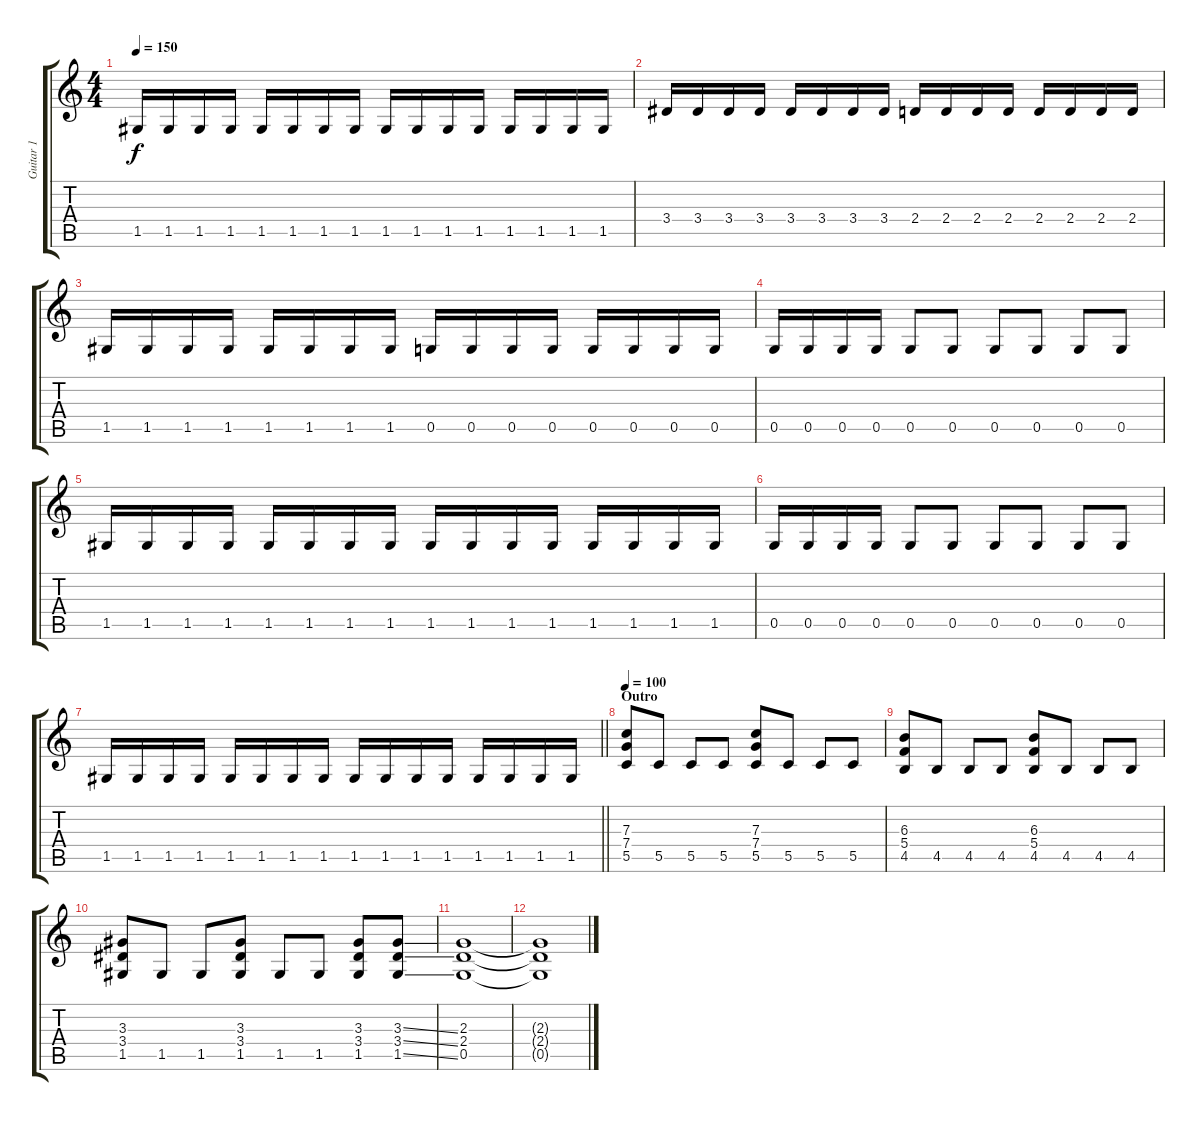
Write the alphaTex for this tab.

\track ("Guitar 1" "Guitar 1") {instrument distortionguitar}
\staff {score tabs}
\tuning (D4 A3 F3 C3 G2 D2) {hide}
\ts (4 4)
\tempo 150
\clef g2
\ks c
1.5.16{dy f} 1.5.16 1.5.16 1.5.16 1.5.16 1.5.16 1.5.16 1.5.16 1.5.16 1.5.16 1.5.16 1.5.16 1.5.16 1.5.16 1.5.16 1.5.16 |
3.4.16 3.4.16 3.4.16 3.4.16 3.4.16 3.4.16 3.4.16 3.4.16 2.4.16 2.4.16 2.4.16 2.4.16 2.4.16 2.4.16 2.4.16 2.4.16 |
1.5.16 1.5.16 1.5.16 1.5.16 1.5.16 1.5.16 1.5.16 1.5.16 0.5.16 0.5.16 0.5.16 0.5.16 0.5.16 0.5.16 0.5.16 0.5.16 |
0.5.16 0.5.16 0.5.16 0.5.16 0.5.8 0.5.8 0.5.8 0.5.8 0.5.8 0.5.8 |
1.5.16 1.5.16 1.5.16 1.5.16 1.5.16 1.5.16 1.5.16 1.5.16 1.5.16 1.5.16 1.5.16 1.5.16 1.5.16 1.5.16 1.5.16 1.5.16 |
0.5.16 0.5.16 0.5.16 0.5.16 0.5.8 0.5.8 0.5.8 0.5.8 0.5.8 0.5.8 |
\barLineRight lightlight
1.5.16 1.5.16 1.5.16 1.5.16 1.5.16 1.5.16 1.5.16 1.5.16 1.5.16 1.5.16 1.5.16 1.5.16 1.5.16 1.5.16 1.5.16 1.5.16 |
\section ("" "Outro")
\tempo 100
(7.3 7.4 5.5).8 5.5.8 5.5.8 5.5.8 (7.3 7.4 5.5).8 5.5.8 5.5.8 5.5.8 |
(6.3 5.4 4.5).8 4.5.8 4.5.8 4.5.8 (6.3 5.4 4.5).8 4.5.8 4.5.8 4.5.8 |
(3.3 3.4 1.5).8 1.5.8 1.5.8 (3.3 3.4 1.5).8 1.5.8 1.5.8 (3.3 3.4 1.5).8 (3.3{ss} 3.4{ss} 1.5{ss}).8 |
(2.3 2.4 0.5).1 |
(2.3{t} 2.4{t} 0.5{t}).1
